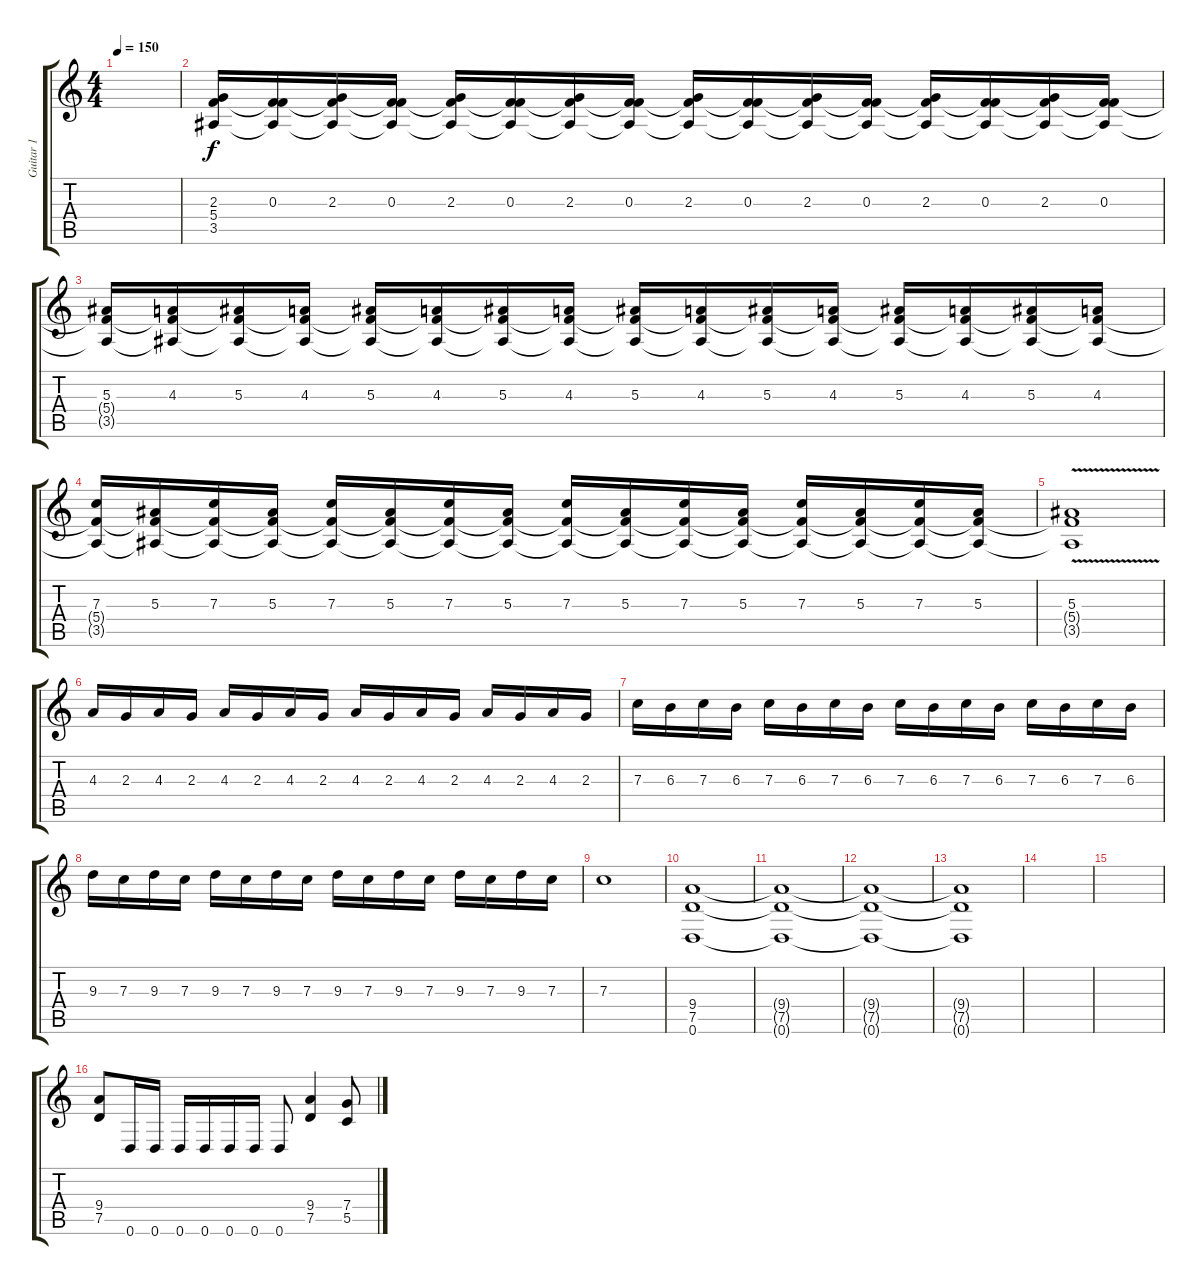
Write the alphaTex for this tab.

\track ("Guitar 1" "Guitar 1") {instrument overdrivenguitar}
\staff {score tabs}
\tuning (D4 A3 F3 C3 G2 D2) {hide}
\ts (4 4)
\tempo 150
\clef g2
\ks c
|
(2.3 5.4 3.5).16 (0.3 5.4{t} 3.5{t}).16{dy f} (2.3 5.4{t} 3.5{t}).16 (0.3 5.4{t} 3.5{t}).16 (2.3 5.4{t} 3.5{t}).16 (0.3 5.4{t} 3.5{t}).16 (2.3 5.4{t} 3.5{t}).16 (0.3 5.4{t} 3.5{t}).16 (2.3 5.4{t} 3.5{t}).16 (0.3 5.4{t} 3.5{t}).16 (2.3 5.4{t} 3.5{t}).16 (0.3 5.4{t} 3.5{t}).16 (2.3 5.4{t} 3.5{t}).16 (0.3 5.4{t} 3.5{t}).16 (2.3 5.4{t} 3.5{t}).16 (0.3 5.4{t} 3.5{t}).16 |
(5.3 5.4{t} 3.5{t}).16 (4.3 5.4{t} 3.5{t}).16 (5.3 5.4{t} 3.5{t}).16 (4.3 5.4{t} 3.5{t}).16 (5.3 5.4{t} 3.5{t}).16 (4.3 5.4{t} 3.5{t}).16 (5.3 5.4{t} 3.5{t}).16 (4.3 5.4{t} 3.5{t}).16 (5.3 5.4{t} 3.5{t}).16 (4.3 5.4{t} 3.5{t}).16 (5.3 5.4{t} 3.5{t}).16 (4.3 5.4{t} 3.5{t}).16 (5.3 5.4{t} 3.5{t}).16 (4.3 5.4{t} 3.5{t}).16 (5.3 5.4{t} 3.5{t}).16 (4.3 5.4{t} 3.5{t}).16 |
(7.3 5.4{t} 3.5{t}).16 (5.3 5.4{t} 3.5{t}).16 (7.3 5.4{t} 3.5{t}).16 (5.3 5.4{t} 3.5{t}).16 (7.3 5.4{t} 3.5{t}).16 (5.3 5.4{t} 3.5{t}).16 (7.3 5.4{t} 3.5{t}).16 (5.3 5.4{t} 3.5{t}).16 (7.3 5.4{t} 3.5{t}).16 (5.3 5.4{t} 3.5{t}).16 (7.3 5.4{t} 3.5{t}).16 (5.3 5.4{t} 3.5{t}).16 (7.3 5.4{t} 3.5{t}).16 (5.3 5.4{t} 3.5{t}).16 (7.3 5.4{t} 3.5{t}).16 (5.3 5.4{t} 3.5{t}).16 |
(5.3{v} 5.4{t} 3.5{t}).1 |
4.3.16 2.3.16 4.3.16 2.3.16 4.3.16 2.3.16 4.3.16 2.3.16 4.3.16 2.3.16 4.3.16 2.3.16 4.3.16 2.3.16 4.3.16 2.3.16 |
7.3.16 6.3.16 7.3.16 6.3.16 7.3.16 6.3.16 7.3.16 6.3.16 7.3.16 6.3.16 7.3.16 6.3.16 7.3.16 6.3.16 7.3.16 6.3.16 |
9.3.16 7.3.16 9.3.16 7.3.16 9.3.16 7.3.16 9.3.16 7.3.16 9.3.16 7.3.16 9.3.16 7.3.16 9.3.16 7.3.16 9.3.16 7.3.16 |
7.3.1 |
(9.4 7.5 0.6).1 |
(9.4{t} 7.5{t} 0.6{t}).1 |
(9.4{t} 7.5{t} 0.6{t}).1 |
(9.4{t} 7.5{t} 0.6{t}).1 |
|
|
(9.4 7.5).8 0.6.16 0.6.16 0.6.16 0.6.16 0.6.16 0.6.16 0.6.8 (9.4 7.5).4 (7.4 5.5).8
